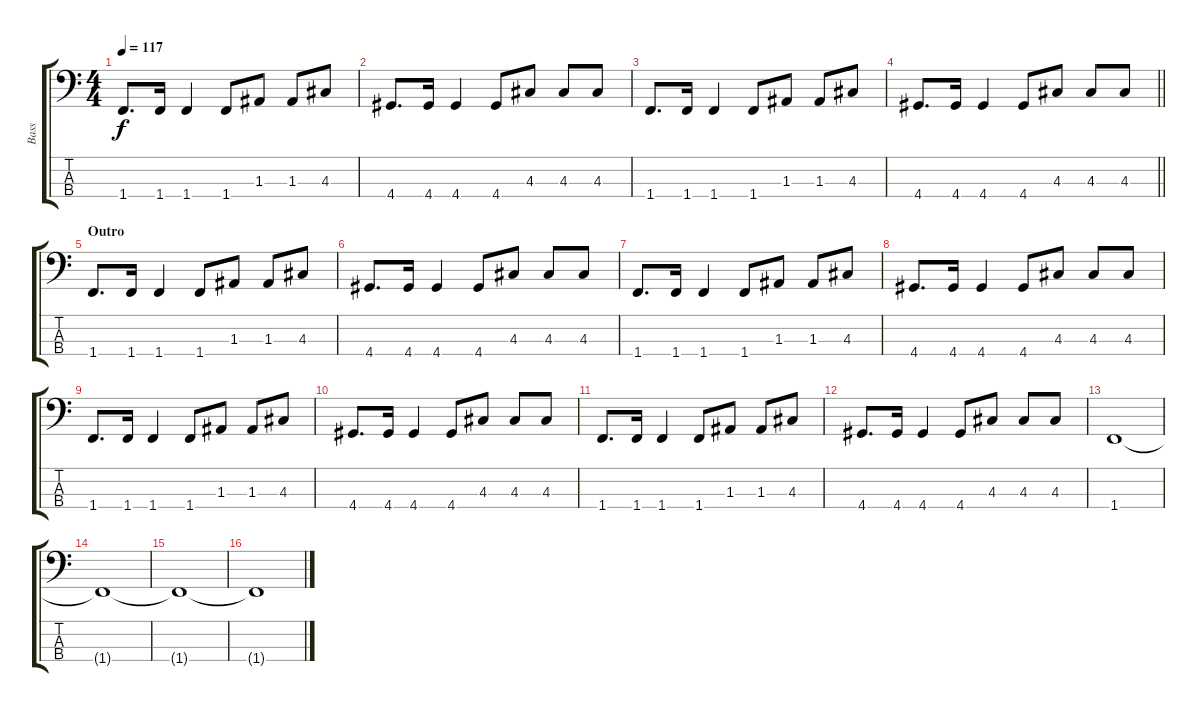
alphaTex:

\track ("Bass" "Bass") {instrument electricbassfinger}
\staff {score tabs}
\tuning (G2 D2 A1 E1) {hide}
\ts (4 4)
\tempo 117
\clef f4
\ks c
1.4.8{d dy f} 1.4.16 1.4.4 1.4.8 1.3.8 1.3.8 4.3.8 |
4.4.8{d} 4.4.16 4.4.4 4.4.8 4.3.8 4.3.8 4.3.8 |
1.4.8{d} 1.4.16 1.4.4 1.4.8 1.3.8 1.3.8 4.3.8 |
\barLineRight lightlight
4.4.8{d} 4.4.16 4.4.4 4.4.8 4.3.8 4.3.8 4.3.8 |
\section ("" "Outro")
1.4.8{d} 1.4.16 1.4.4 1.4.8 1.3.8 1.3.8 4.3.8 |
4.4.8{d} 4.4.16 4.4.4 4.4.8 4.3.8 4.3.8 4.3.8 |
1.4.8{d} 1.4.16 1.4.4 1.4.8 1.3.8 1.3.8 4.3.8 |
4.4.8{d} 4.4.16 4.4.4 4.4.8 4.3.8 4.3.8 4.3.8 |
1.4.8{d} 1.4.16 1.4.4 1.4.8 1.3.8 1.3.8 4.3.8 |
4.4.8{d} 4.4.16 4.4.4 4.4.8 4.3.8 4.3.8 4.3.8 |
1.4.8{d} 1.4.16 1.4.4 1.4.8 1.3.8 1.3.8 4.3.8 |
4.4.8{d} 4.4.16 4.4.4 4.4.8 4.3.8 4.3.8 4.3.8 |
1.4.1{volume 6} |
1.4{t}.1 |
1.4{t}.1{volume 0} |
1.4{t}.1
